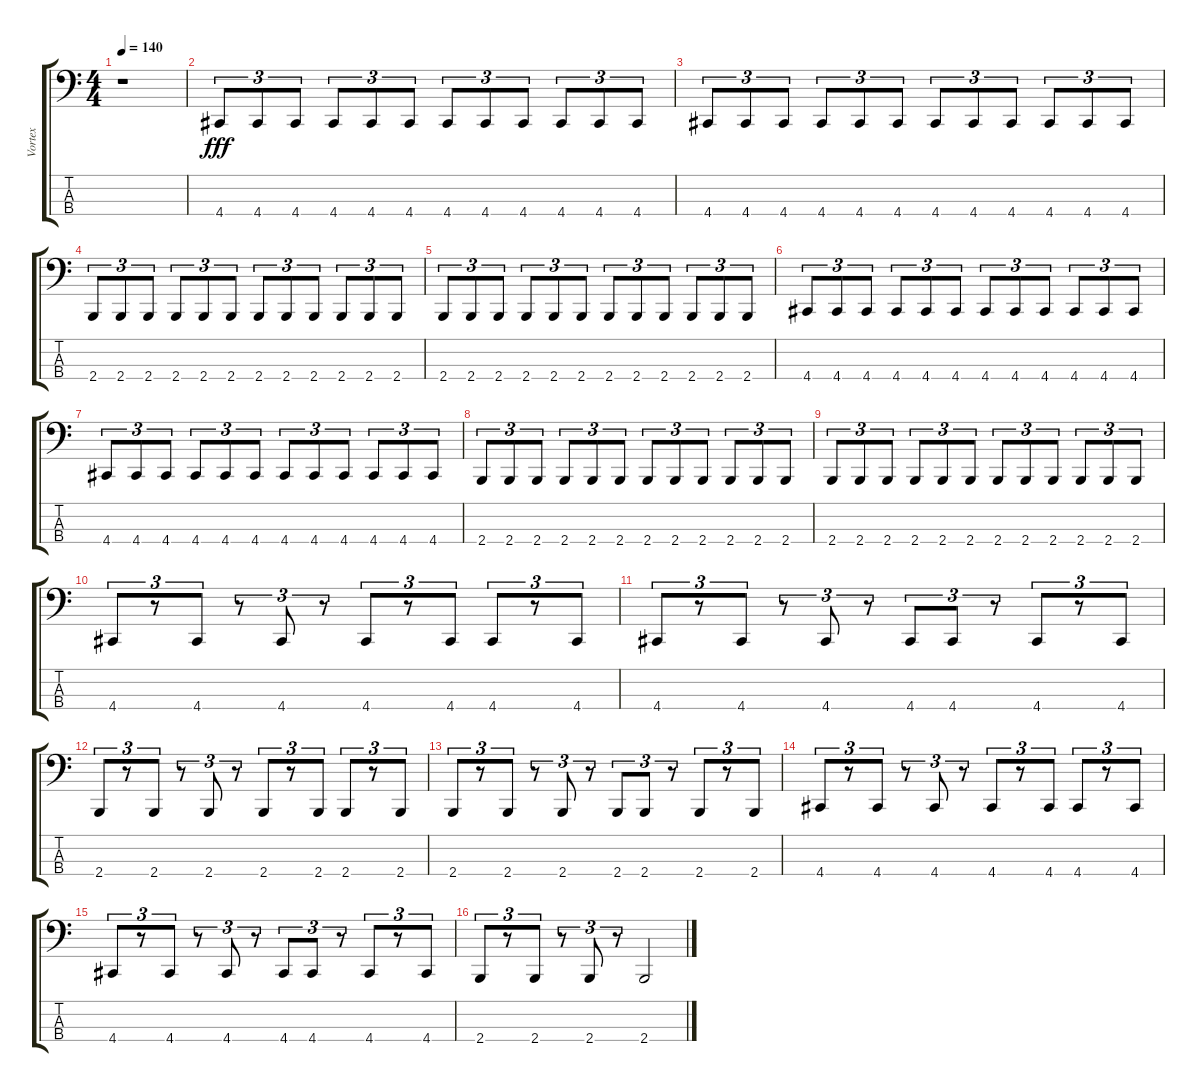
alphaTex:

\track ("Vortex" "Vortex") {instrument electricbassfinger}
\staff {score tabs}
\tuning (C2 G1 D1 A0) {hide}
\ts (4 4)
\tempo 140
\clef f4
\ks c
r.1{dy fff} |
4.4.8{tu (3 2)} 4.4.8{tu (3 2)} 4.4.8{tu (3 2)} 4.4.8{tu (3 2)} 4.4.8{tu (3 2)} 4.4.8{tu (3 2)} 4.4.8{tu (3 2)} 4.4.8{tu (3 2)} 4.4.8{tu (3 2)} 4.4.8{tu (3 2)} 4.4.8{tu (3 2)} 4.4.8{tu (3 2)} |
4.4.8{tu (3 2)} 4.4.8{tu (3 2)} 4.4.8{tu (3 2)} 4.4.8{tu (3 2)} 4.4.8{tu (3 2)} 4.4.8{tu (3 2)} 4.4.8{tu (3 2)} 4.4.8{tu (3 2)} 4.4.8{tu (3 2)} 4.4.8{tu (3 2)} 4.4.8{tu (3 2)} 4.4.8{tu (3 2)} |
2.4.8{tu (3 2)} 2.4.8{tu (3 2)} 2.4.8{tu (3 2)} 2.4.8{tu (3 2)} 2.4.8{tu (3 2)} 2.4.8{tu (3 2)} 2.4.8{tu (3 2)} 2.4.8{tu (3 2)} 2.4.8{tu (3 2)} 2.4.8{tu (3 2)} 2.4.8{tu (3 2)} 2.4.8{tu (3 2)} |
2.4.8{tu (3 2)} 2.4.8{tu (3 2)} 2.4.8{tu (3 2)} 2.4.8{tu (3 2)} 2.4.8{tu (3 2)} 2.4.8{tu (3 2)} 2.4.8{tu (3 2)} 2.4.8{tu (3 2)} 2.4.8{tu (3 2)} 2.4.8{tu (3 2)} 2.4.8{tu (3 2)} 2.4.8{tu (3 2)} |
4.4.8{tu (3 2)} 4.4.8{tu (3 2)} 4.4.8{tu (3 2)} 4.4.8{tu (3 2)} 4.4.8{tu (3 2)} 4.4.8{tu (3 2)} 4.4.8{tu (3 2)} 4.4.8{tu (3 2)} 4.4.8{tu (3 2)} 4.4.8{tu (3 2)} 4.4.8{tu (3 2)} 4.4.8{tu (3 2)} |
4.4.8{tu (3 2)} 4.4.8{tu (3 2)} 4.4.8{tu (3 2)} 4.4.8{tu (3 2)} 4.4.8{tu (3 2)} 4.4.8{tu (3 2)} 4.4.8{tu (3 2)} 4.4.8{tu (3 2)} 4.4.8{tu (3 2)} 4.4.8{tu (3 2)} 4.4.8{tu (3 2)} 4.4.8{tu (3 2)} |
2.4.8{tu (3 2)} 2.4.8{tu (3 2)} 2.4.8{tu (3 2)} 2.4.8{tu (3 2)} 2.4.8{tu (3 2)} 2.4.8{tu (3 2)} 2.4.8{tu (3 2)} 2.4.8{tu (3 2)} 2.4.8{tu (3 2)} 2.4.8{tu (3 2)} 2.4.8{tu (3 2)} 2.4.8{tu (3 2)} |
2.4.8{tu (3 2)} 2.4.8{tu (3 2)} 2.4.8{tu (3 2)} 2.4.8{tu (3 2)} 2.4.8{tu (3 2)} 2.4.8{tu (3 2)} 2.4.8{tu (3 2)} 2.4.8{tu (3 2)} 2.4.8{tu (3 2)} 2.4.8{tu (3 2)} 2.4.8{tu (3 2)} 2.4.8{tu (3 2)} |
4.4.8{tu (3 2)} r.8{tu (3 2)} 4.4.8{tu (3 2)} r.8{tu (3 2)} 4.4.8{tu (3 2)} r.8{tu (3 2)} 4.4.8{tu (3 2)} r.8{tu (3 2)} 4.4.8{tu (3 2)} 4.4.8{tu (3 2)} r.8{tu (3 2)} 4.4.8{tu (3 2)} |
4.4.8{tu (3 2)} r.8{tu (3 2)} 4.4.8{tu (3 2)} r.8{tu (3 2)} 4.4.8{tu (3 2)} r.8{tu (3 2)} 4.4.8{tu (3 2)} 4.4.8{tu (3 2)} r.8{tu (3 2)} 4.4.8{tu (3 2)} r.8{tu (3 2)} 4.4.8{tu (3 2)} |
2.4.8{tu (3 2)} r.8{tu (3 2)} 2.4.8{tu (3 2)} r.8{tu (3 2)} 2.4.8{tu (3 2)} r.8{tu (3 2)} 2.4.8{tu (3 2)} r.8{tu (3 2)} 2.4.8{tu (3 2)} 2.4.8{tu (3 2)} r.8{tu (3 2)} 2.4.8{tu (3 2)} |
2.4.8{tu (3 2)} r.8{tu (3 2)} 2.4.8{tu (3 2)} r.8{tu (3 2)} 2.4.8{tu (3 2)} r.8{tu (3 2)} 2.4.8{tu (3 2)} 2.4.8{tu (3 2)} r.8{tu (3 2)} 2.4.8{tu (3 2)} r.8{tu (3 2)} 2.4.8{tu (3 2)} |
4.4.8{tu (3 2)} r.8{tu (3 2)} 4.4.8{tu (3 2)} r.8{tu (3 2)} 4.4.8{tu (3 2)} r.8{tu (3 2)} 4.4.8{tu (3 2)} r.8{tu (3 2)} 4.4.8{tu (3 2)} 4.4.8{tu (3 2)} r.8{tu (3 2)} 4.4.8{tu (3 2)} |
4.4.8{tu (3 2)} r.8{tu (3 2)} 4.4.8{tu (3 2)} r.8{tu (3 2)} 4.4.8{tu (3 2)} r.8{tu (3 2)} 4.4.8{tu (3 2)} 4.4.8{tu (3 2)} r.8{tu (3 2)} 4.4.8{tu (3 2)} r.8{tu (3 2)} 4.4.8{tu (3 2)} |
2.4.8{tu (3 2)} r.8{tu (3 2)} 2.4.8{tu (3 2)} r.8{tu (3 2)} 2.4.8{tu (3 2)} r.8{tu (3 2)} 2.4.2
